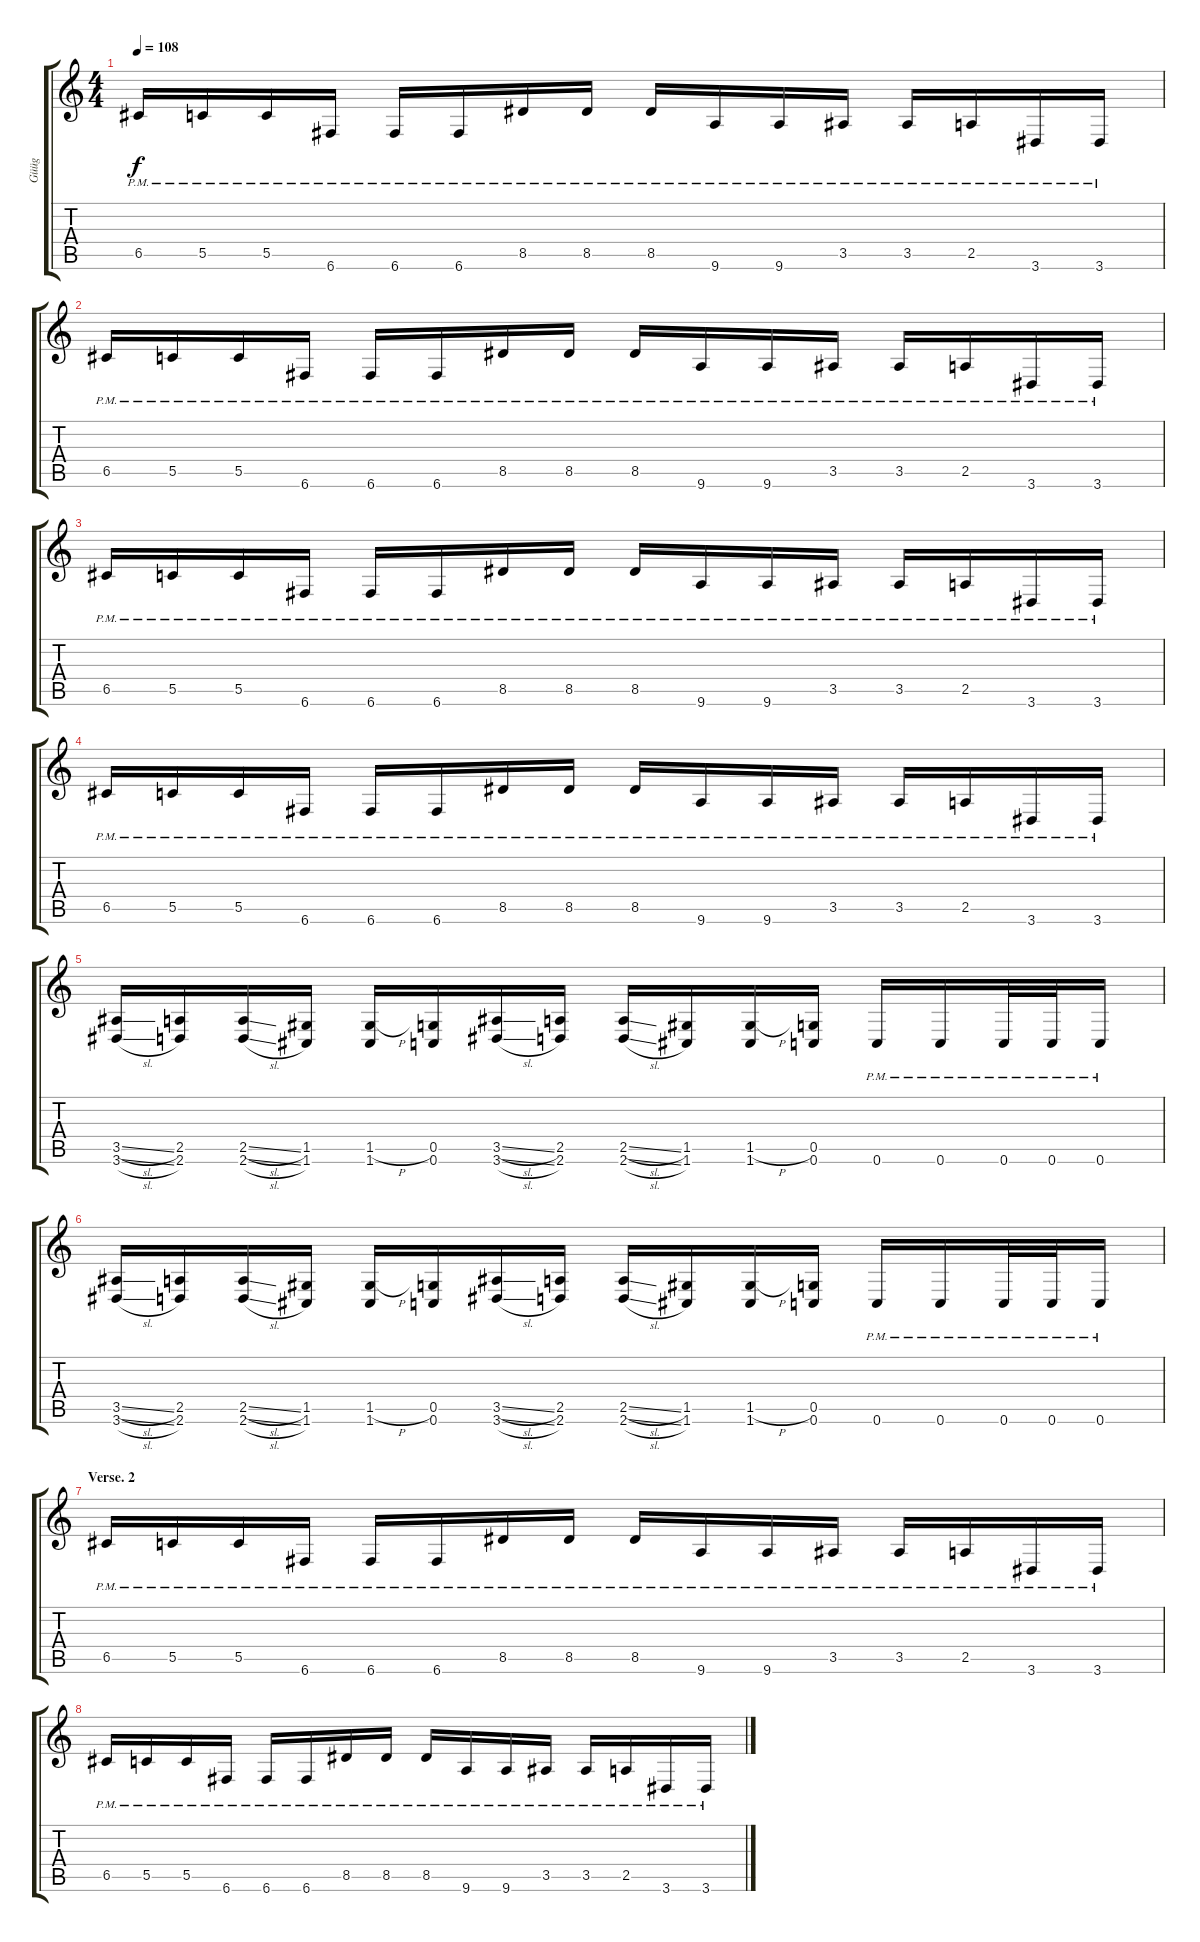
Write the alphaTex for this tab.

\track ("Güüg" "Güüg") {instrument distortionguitar}
\staff {score tabs}
\tuning (D4 A3 F3 C3 G2 C2) {hide}
\ts (4 4)
\tempo 108
\clef g2
\ks c
6.5{pm}.16{dy f} 5.5{pm}.16 5.5{pm}.16 6.6{pm}.16 6.6{pm}.16 6.6{pm}.16 8.5{pm}.16 8.5{pm}.16 8.5{pm}.16 9.6{pm}.16 9.6{pm}.16 3.5{pm}.16 3.5{pm}.16 2.5{pm}.16 3.6{pm}.16 3.6{pm}.16 |
6.5{pm}.16 5.5{pm}.16 5.5{pm}.16 6.6{pm}.16 6.6{pm}.16 6.6{pm}.16 8.5{pm}.16 8.5{pm}.16 8.5{pm}.16 9.6{pm}.16 9.6{pm}.16 3.5{pm}.16 3.5{pm}.16 2.5{pm}.16 3.6{pm}.16 3.6{pm}.16 |
6.5{pm}.16 5.5{pm}.16 5.5{pm}.16 6.6{pm}.16 6.6{pm}.16 6.6{pm}.16 8.5{pm}.16 8.5{pm}.16 8.5{pm}.16 9.6{pm}.16 9.6{pm}.16 3.5{pm}.16 3.5{pm}.16 2.5{pm}.16 3.6{pm}.16 3.6{pm}.16 |
6.5{pm}.16 5.5{pm}.16 5.5{pm}.16 6.6{pm}.16 6.6{pm}.16 6.6{pm}.16 8.5{pm}.16 8.5{pm}.16 8.5{pm}.16 9.6{pm}.16 9.6{pm}.16 3.5{pm}.16 3.5{pm}.16 2.5{pm}.16 3.6{pm}.16 3.6{pm}.16 |
(3.5{sl} 3.6{sl}).16 (2.5 2.6).16 (2.5{sl} 2.6{sl}).16 (1.5 1.6).16 (1.5{h} 1.6).16 (0.5 0.6).16 (3.5{sl} 3.6{sl}).16 (2.5 2.6).16 (2.5{sl} 2.6{sl}).16 (1.5 1.6).16 (1.5{h} 1.6).16 (0.5 0.6).16 0.6{pm}.16 0.6{pm}.16 0.6{pm}.32 0.6{pm}.32 0.6{pm}.16 |
(3.5{sl} 3.6{sl}).16 (2.5 2.6).16 (2.5{sl} 2.6{sl}).16 (1.5 1.6).16 (1.5{h} 1.6).16 (0.5 0.6).16 (3.5{sl} 3.6{sl}).16 (2.5 2.6).16 (2.5{sl} 2.6{sl}).16 (1.5 1.6).16 (1.5{h} 1.6).16 (0.5 0.6).16 0.6{pm}.16 0.6{pm}.16 0.6{pm}.32 0.6{pm}.32 0.6{pm}.16 |
\section ("" "Verse. 2")
6.5{pm}.16 5.5{pm}.16 5.5{pm}.16 6.6{pm}.16 6.6{pm}.16 6.6{pm}.16 8.5{pm}.16 8.5{pm}.16 8.5{pm}.16 9.6{pm}.16 9.6{pm}.16 3.5{pm}.16 3.5{pm}.16 2.5{pm}.16 3.6{pm}.16 3.6{pm}.16 |
6.5{pm}.16 5.5{pm}.16 5.5{pm}.16 6.6{pm}.16 6.6{pm}.16 6.6{pm}.16 8.5{pm}.16 8.5{pm}.16 8.5{pm}.16 9.6{pm}.16 9.6{pm}.16 3.5{pm}.16 3.5{pm}.16 2.5{pm}.16 3.6{pm}.16 3.6{pm}.16
